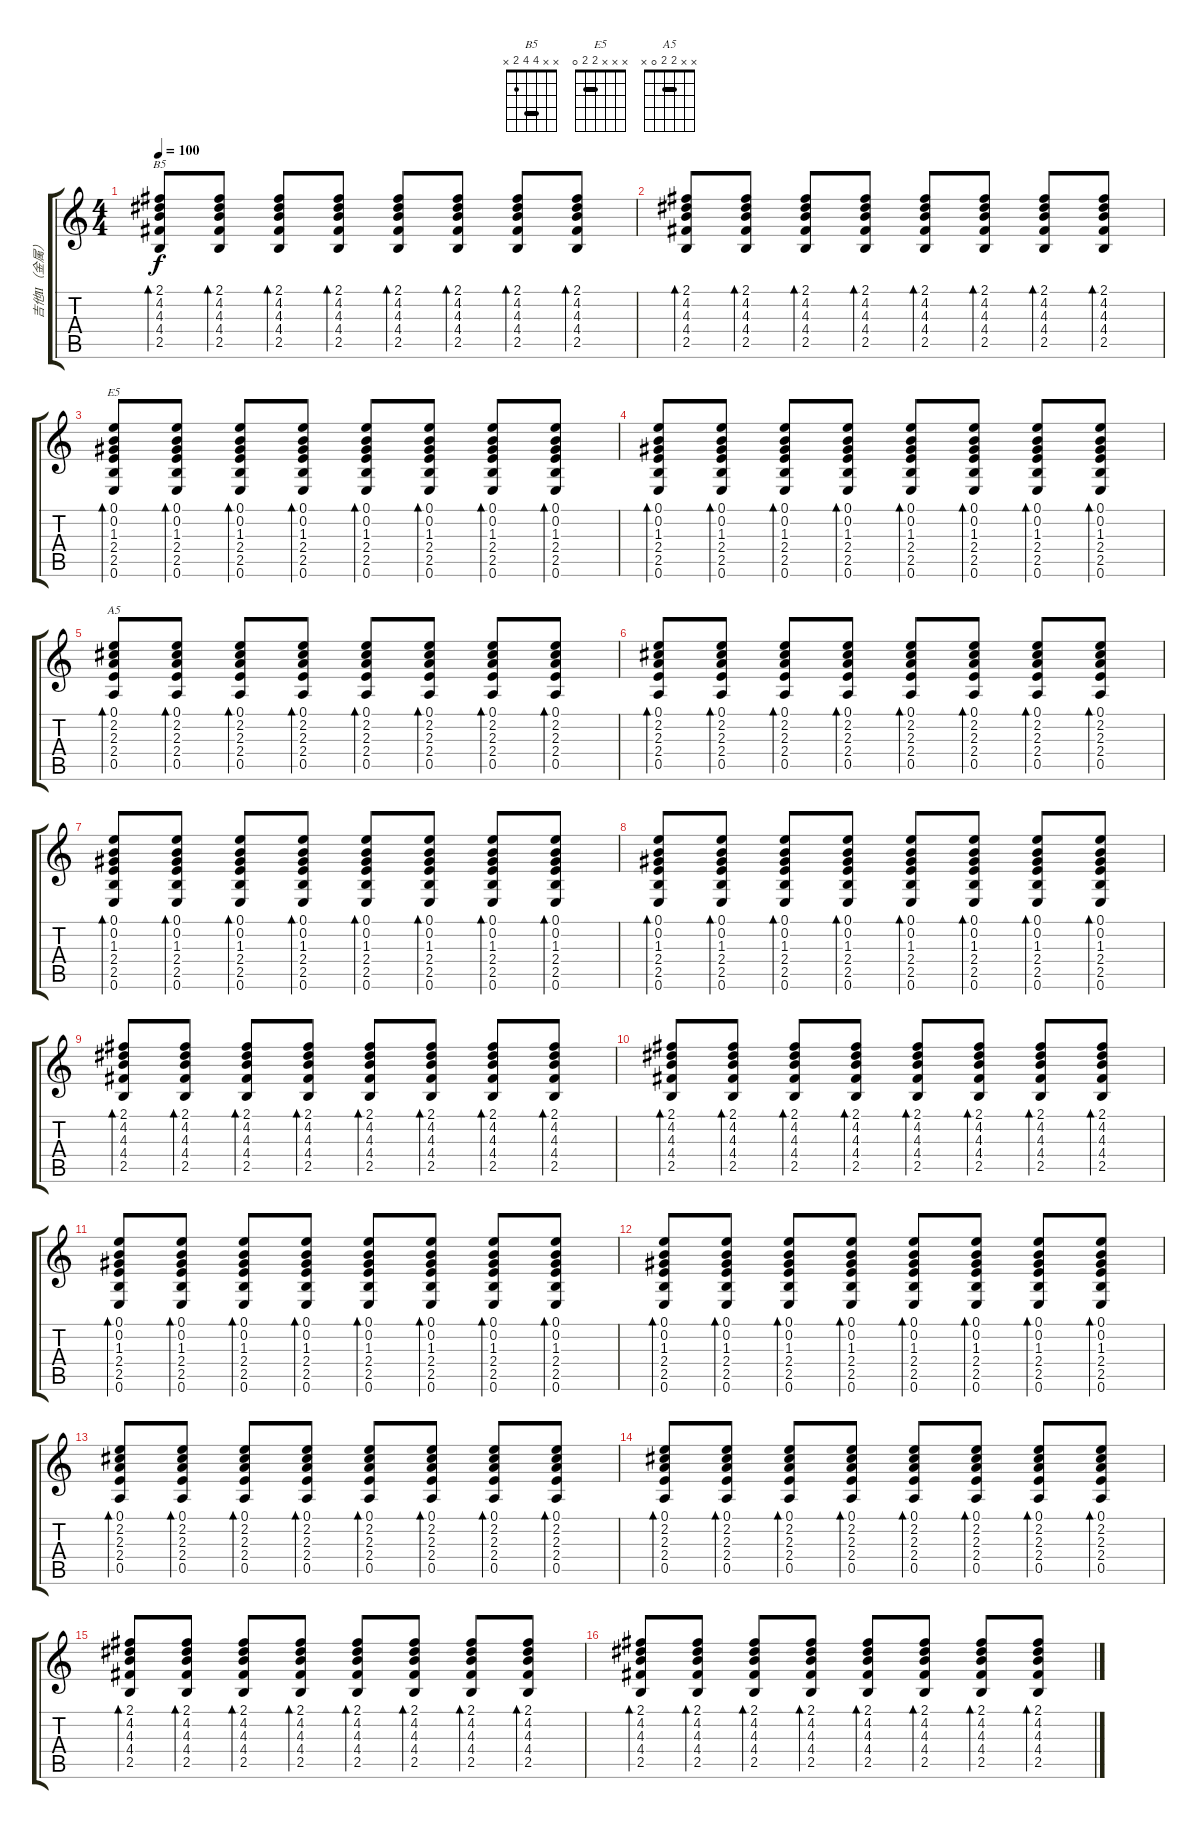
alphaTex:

\track ("吉他Ⅱ（金属）" "吉他Ⅱ（金属）") {instrument distortionguitar}
\staff {score tabs}
\tuning (E4 B3 G3 D3 A2 E2) {hide}
\chord ("B5" x x 4 4 2 x) {barre 4}
\chord ("E5" x x x 2 2 0) {barre 2}
\chord ("A5" x x 2 2 0 x) {barre 2}
\ts (4 4)
\tempo 100
\clef g2
\ks c
(2.1 4.2 4.3 4.4 2.5).8{bd 60 ch "B5" dy f} (2.1 4.2 4.3 4.4 2.5).8{bd 60} (2.1 4.2 4.3 4.4 2.5).8{bd 60} (2.1 4.2 4.3 4.4 2.5).8{bd 60} (2.1 4.2 4.3 4.4 2.5).8{bd 60} (2.1 4.2 4.3 4.4 2.5).8{bd 60} (2.1 4.2 4.3 4.4 2.5).8{bd 60} (2.1 4.2 4.3 4.4 2.5).8{bd 60} |
(2.1 4.2 4.3 4.4 2.5).8{bd 60} (2.1 4.2 4.3 4.4 2.5).8{bd 60} (2.1 4.2 4.3 4.4 2.5).8{bd 60} (2.1 4.2 4.3 4.4 2.5).8{bd 60} (2.1 4.2 4.3 4.4 2.5).8{bd 60} (2.1 4.2 4.3 4.4 2.5).8{bd 60} (2.1 4.2 4.3 4.4 2.5).8{bd 60} (2.1 4.2 4.3 4.4 2.5).8{bd 60} |
(0.1 0.2 1.3 2.4 2.5 0.6).8{bd 60 ch "E5"} (0.1 0.2 1.3 2.4 2.5 0.6).8{bd 60} (0.1 0.2 1.3 2.4 2.5 0.6).8{bd 60} (0.1 0.2 1.3 2.4 2.5 0.6).8{bd 60} (0.1 0.2 1.3 2.4 2.5 0.6).8{bd 60} (0.1 0.2 1.3 2.4 2.5 0.6).8{bd 60} (0.1 0.2 1.3 2.4 2.5 0.6).8{bd 60} (0.1 0.2 1.3 2.4 2.5 0.6).8{bd 60} |
(0.1 0.2 1.3 2.4 2.5 0.6).8{bd 60} (0.1 0.2 1.3 2.4 2.5 0.6).8{bd 60} (0.1 0.2 1.3 2.4 2.5 0.6).8{bd 60} (0.1 0.2 1.3 2.4 2.5 0.6).8{bd 60} (0.1 0.2 1.3 2.4 2.5 0.6).8{bd 60} (0.1 0.2 1.3 2.4 2.5 0.6).8{bd 60} (0.1 0.2 1.3 2.4 2.5 0.6).8{bd 60} (0.1 0.2 1.3 2.4 2.5 0.6).8{bd 60} |
(0.1 2.2 2.3 2.4 0.5).8{bd 60 ch "A5"} (0.1 2.2 2.3 2.4 0.5).8{bd 60} (0.1 2.2 2.3 2.4 0.5).8{bd 60} (0.1 2.2 2.3 2.4 0.5).8{bd 60} (0.1 2.2 2.3 2.4 0.5).8{bd 60} (0.1 2.2 2.3 2.4 0.5).8{bd 60} (0.1 2.2 2.3 2.4 0.5).8{bd 60} (0.1 2.2 2.3 2.4 0.5).8{bd 60} |
(0.1 2.2 2.3 2.4 0.5).8{bd 60} (0.1 2.2 2.3 2.4 0.5).8{bd 60} (0.1 2.2 2.3 2.4 0.5).8{bd 60} (0.1 2.2 2.3 2.4 0.5).8{bd 60} (0.1 2.2 2.3 2.4 0.5).8{bd 60} (0.1 2.2 2.3 2.4 0.5).8{bd 60} (0.1 2.2 2.3 2.4 0.5).8{bd 60} (0.1 2.2 2.3 2.4 0.5).8{bd 60} |
(0.1 0.2 1.3 2.4 2.5 0.6).8{bd 60} (0.1 0.2 1.3 2.4 2.5 0.6).8{bd 60} (0.1 0.2 1.3 2.4 2.5 0.6).8{bd 60} (0.1 0.2 1.3 2.4 2.5 0.6).8{bd 60} (0.1 0.2 1.3 2.4 2.5 0.6).8{bd 60} (0.1 0.2 1.3 2.4 2.5 0.6).8{bd 60} (0.1 0.2 1.3 2.4 2.5 0.6).8{bd 60} (0.1 0.2 1.3 2.4 2.5 0.6).8{bd 60} |
(0.1 0.2 1.3 2.4 2.5 0.6).8{bd 60} (0.1 0.2 1.3 2.4 2.5 0.6).8{bd 60} (0.1 0.2 1.3 2.4 2.5 0.6).8{bd 60} (0.1 0.2 1.3 2.4 2.5 0.6).8{bd 60} (0.1 0.2 1.3 2.4 2.5 0.6).8{bd 60} (0.1 0.2 1.3 2.4 2.5 0.6).8{bd 60} (0.1 0.2 1.3 2.4 2.5 0.6).8{bd 60} (0.1 0.2 1.3 2.4 2.5 0.6).8{bd 60} |
(2.1 4.2 4.3 4.4 2.5).8{bd 60} (2.1 4.2 4.3 4.4 2.5).8{bd 60} (2.1 4.2 4.3 4.4 2.5).8{bd 60} (2.1 4.2 4.3 4.4 2.5).8{bd 60} (2.1 4.2 4.3 4.4 2.5).8{bd 60} (2.1 4.2 4.3 4.4 2.5).8{bd 60} (2.1 4.2 4.3 4.4 2.5).8{bd 60} (2.1 4.2 4.3 4.4 2.5).8{bd 60} |
(2.1 4.2 4.3 4.4 2.5).8{bd 60} (2.1 4.2 4.3 4.4 2.5).8{bd 60} (2.1 4.2 4.3 4.4 2.5).8{bd 60} (2.1 4.2 4.3 4.4 2.5).8{bd 60} (2.1 4.2 4.3 4.4 2.5).8{bd 60} (2.1 4.2 4.3 4.4 2.5).8{bd 60} (2.1 4.2 4.3 4.4 2.5).8{bd 60} (2.1 4.2 4.3 4.4 2.5).8{bd 60} |
(0.1 0.2 1.3 2.4 2.5 0.6).8{bd 60} (0.1 0.2 1.3 2.4 2.5 0.6).8{bd 60} (0.1 0.2 1.3 2.4 2.5 0.6).8{bd 60} (0.1 0.2 1.3 2.4 2.5 0.6).8{bd 60} (0.1 0.2 1.3 2.4 2.5 0.6).8{bd 60} (0.1 0.2 1.3 2.4 2.5 0.6).8{bd 60} (0.1 0.2 1.3 2.4 2.5 0.6).8{bd 60} (0.1 0.2 1.3 2.4 2.5 0.6).8{bd 60} |
(0.1 0.2 1.3 2.4 2.5 0.6).8{bd 60} (0.1 0.2 1.3 2.4 2.5 0.6).8{bd 60} (0.1 0.2 1.3 2.4 2.5 0.6).8{bd 60} (0.1 0.2 1.3 2.4 2.5 0.6).8{bd 60} (0.1 0.2 1.3 2.4 2.5 0.6).8{bd 60} (0.1 0.2 1.3 2.4 2.5 0.6).8{bd 60} (0.1 0.2 1.3 2.4 2.5 0.6).8{bd 60} (0.1 0.2 1.3 2.4 2.5 0.6).8{bd 60} |
(0.1 2.2 2.3 2.4 0.5).8{bd 60} (0.1 2.2 2.3 2.4 0.5).8{bd 60} (0.1 2.2 2.3 2.4 0.5).8{bd 60} (0.1 2.2 2.3 2.4 0.5).8{bd 60} (0.1 2.2 2.3 2.4 0.5).8{bd 60} (0.1 2.2 2.3 2.4 0.5).8{bd 60} (0.1 2.2 2.3 2.4 0.5).8{bd 60} (0.1 2.2 2.3 2.4 0.5).8{bd 60} |
(0.1 2.2 2.3 2.4 0.5).8{bd 60} (0.1 2.2 2.3 2.4 0.5).8{bd 60} (0.1 2.2 2.3 2.4 0.5).8{bd 60} (0.1 2.2 2.3 2.4 0.5).8{bd 60} (0.1 2.2 2.3 2.4 0.5).8{bd 60} (0.1 2.2 2.3 2.4 0.5).8{bd 60} (0.1 2.2 2.3 2.4 0.5).8{bd 60} (0.1 2.2 2.3 2.4 0.5).8{bd 60} |
(2.1 4.2 4.3 4.4 2.5).8{bd 60} (2.1 4.2 4.3 4.4 2.5).8{bd 60} (2.1 4.2 4.3 4.4 2.5).8{bd 60} (2.1 4.2 4.3 4.4 2.5).8{bd 60} (2.1 4.2 4.3 4.4 2.5).8{bd 60} (2.1 4.2 4.3 4.4 2.5).8{bd 60} (2.1 4.2 4.3 4.4 2.5).8{bd 60} (2.1 4.2 4.3 4.4 2.5).8{bd 60} |
(2.1 4.2 4.3 4.4 2.5).8{bd 60} (2.1 4.2 4.3 4.4 2.5).8{bd 60} (2.1 4.2 4.3 4.4 2.5).8{bd 60} (2.1 4.2 4.3 4.4 2.5).8{bd 60} (2.1 4.2 4.3 4.4 2.5).8{bd 60} (2.1 4.2 4.3 4.4 2.5).8{bd 60} (2.1 4.2 4.3 4.4 2.5).8{bd 60} (2.1 4.2 4.3 4.4 2.5).8{bd 60}
